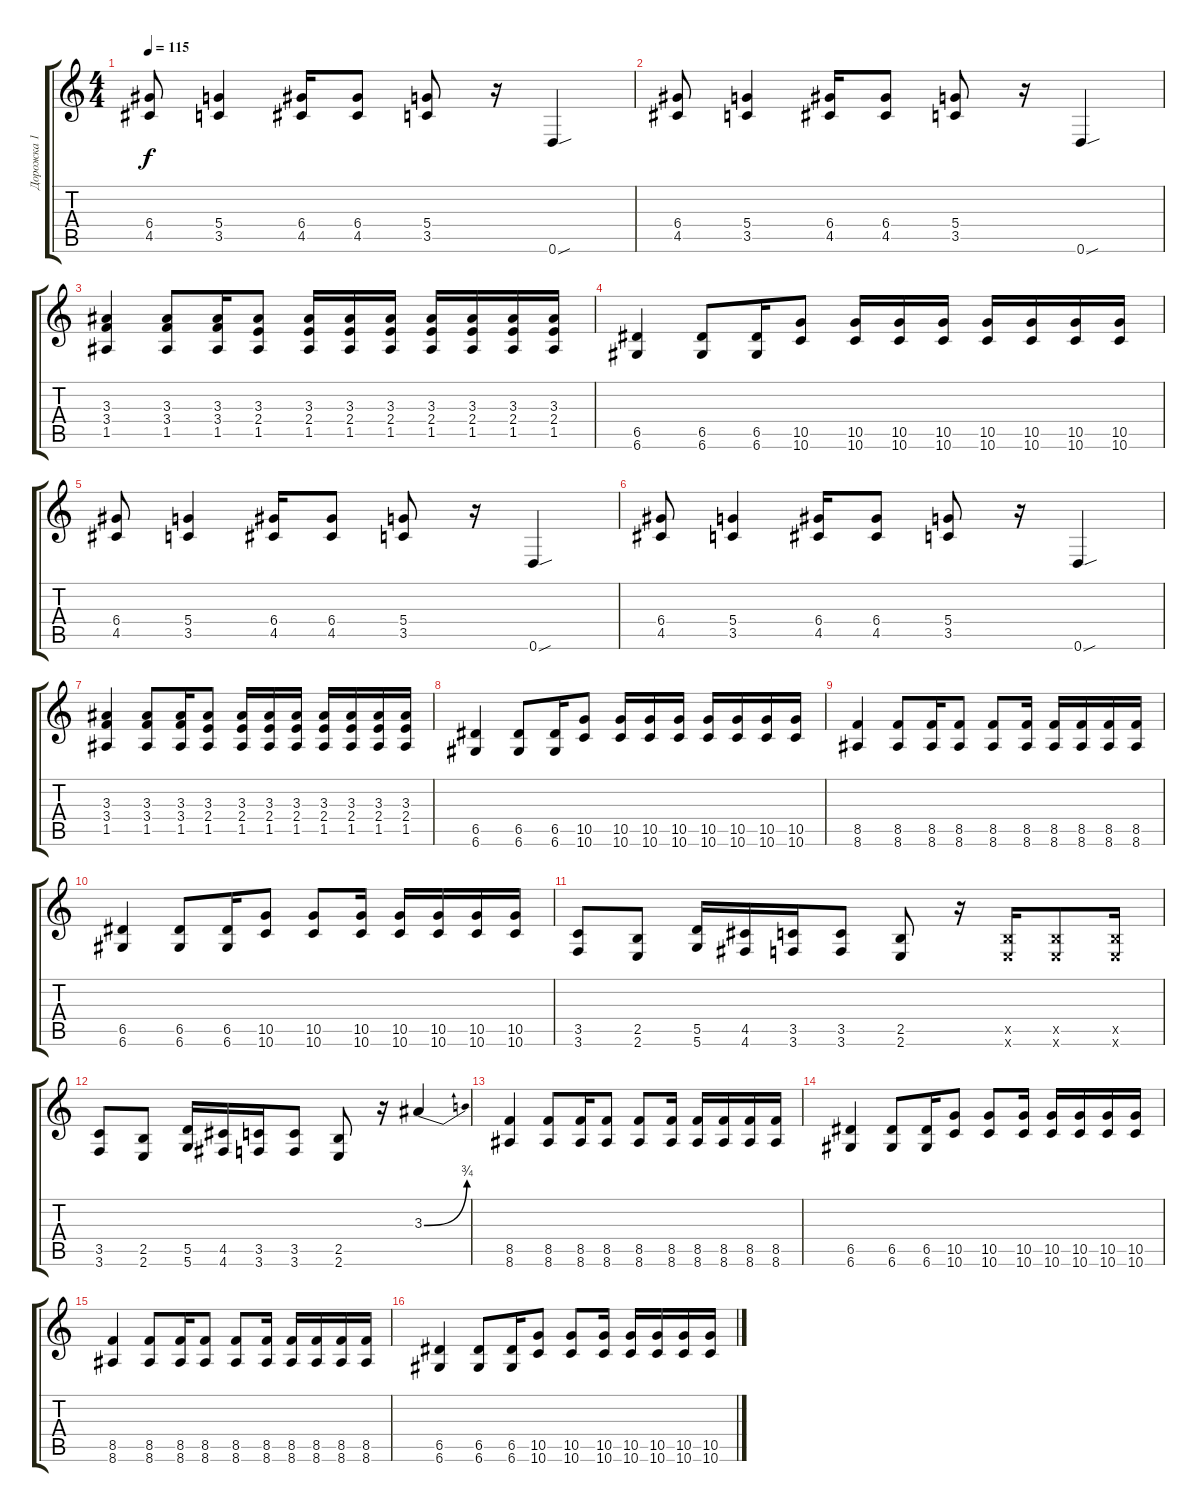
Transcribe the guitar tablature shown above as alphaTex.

\track ("Дорожка 1" "Дорожка 1") {instrument electricguitarmuted}
\staff {score tabs}
\tuning (E4 B3 G3 D3 A2 D2) {hide}
\ts (4 4)
\tempo 115
\clef g2
\ks c
(6.4 4.5).8{dy f} (5.4 3.5).4 (6.4 4.5).16 (6.4 4.5).8 (5.4 3.5).8 r.16 0.6{sou}.4 |
(6.4 4.5).8 (5.4 3.5).4 (6.4 4.5).16 (6.4 4.5).8 (5.4 3.5).8 r.16 0.6{sou}.4 |
(3.3 3.4 1.5).4 (3.3 3.4 1.5).8 (3.3 3.4 1.5).16 (3.3 2.4 1.5).8 (3.3 2.4 1.5).16 (3.3 2.4 1.5).16 (3.3 2.4 1.5).16 (3.3 2.4 1.5).16 (3.3 2.4 1.5).16 (3.3 2.4 1.5).16 (3.3 2.4 1.5).16 |
(6.5 6.6).4 (6.5 6.6).8 (6.5 6.6).16 (10.5 10.6).8 (10.5 10.6).16 (10.5 10.6).16 (10.5 10.6).16 (10.5 10.6).16 (10.5 10.6).16 (10.5 10.6).16 (10.5 10.6).16 |
(6.4 4.5).8 (5.4 3.5).4 (6.4 4.5).16 (6.4 4.5).8 (5.4 3.5).8 r.16 0.6{sou}.4 |
(6.4 4.5).8 (5.4 3.5).4 (6.4 4.5).16 (6.4 4.5).8 (5.4 3.5).8 r.16 0.6{sou}.4 |
(3.3 3.4 1.5).4 (3.3 3.4 1.5).8 (3.3 3.4 1.5).16 (3.3 2.4 1.5).8 (3.3 2.4 1.5).16 (3.3 2.4 1.5).16 (3.3 2.4 1.5).16 (3.3 2.4 1.5).16 (3.3 2.4 1.5).16 (3.3 2.4 1.5).16 (3.3 2.4 1.5).16 |
(6.5 6.6).4 (6.5 6.6).8 (6.5 6.6).16 (10.5 10.6).8 (10.5 10.6).16 (10.5 10.6).16 (10.5 10.6).16 (10.5 10.6).16 (10.5 10.6).16 (10.5 10.6).16 (10.5 10.6).16 |
(8.5 8.6).4 (8.5 8.6).8 (8.5 8.6).16 (8.5 8.6).8 (8.5 8.6).8 (8.5 8.6).16 (8.5 8.6).16 (8.5 8.6).16 (8.5 8.6).16 (8.5 8.6).16 |
(6.5 6.6).4 (6.5 6.6).8 (6.5 6.6).16 (10.5 10.6).8 (10.5 10.6).8 (10.5 10.6).16 (10.5 10.6).16 (10.5 10.6).16 (10.5 10.6).16 (10.5 10.6).16 |
(3.5 3.6).8 (2.5 2.6).8 (5.5 5.6).16 (4.5 4.6).16 (3.5 3.6).16 (3.5 3.6).8 (2.5 2.6).8 r.16 (2.5{x} 2.6{x}).16 (2.5{x} 2.6{x}).8 (2.5{x} 2.6{x}).16 |
(3.5 3.6).8 (2.5 2.6).8 (5.5 5.6).16 (4.5 4.6).16 (3.5 3.6).16 (3.5 3.6).8 (2.5 2.6).8 r.16 3.3{be (bend 0 0 60 3)}.4 |
(8.5 8.6).4 (8.5 8.6).8 (8.5 8.6).16 (8.5 8.6).8 (8.5 8.6).8 (8.5 8.6).16 (8.5 8.6).16 (8.5 8.6).16 (8.5 8.6).16 (8.5 8.6).16 |
(6.5 6.6).4 (6.5 6.6).8 (6.5 6.6).16 (10.5 10.6).8 (10.5 10.6).8 (10.5 10.6).16 (10.5 10.6).16 (10.5 10.6).16 (10.5 10.6).16 (10.5 10.6).16 |
(8.5 8.6).4 (8.5 8.6).8 (8.5 8.6).16 (8.5 8.6).8 (8.5 8.6).8 (8.5 8.6).16 (8.5 8.6).16 (8.5 8.6).16 (8.5 8.6).16 (8.5 8.6).16 |
(6.5 6.6).4 (6.5 6.6).8 (6.5 6.6).16 (10.5 10.6).8 (10.5 10.6).8 (10.5 10.6).16 (10.5 10.6).16 (10.5 10.6).16 (10.5 10.6).16 (10.5 10.6).16
